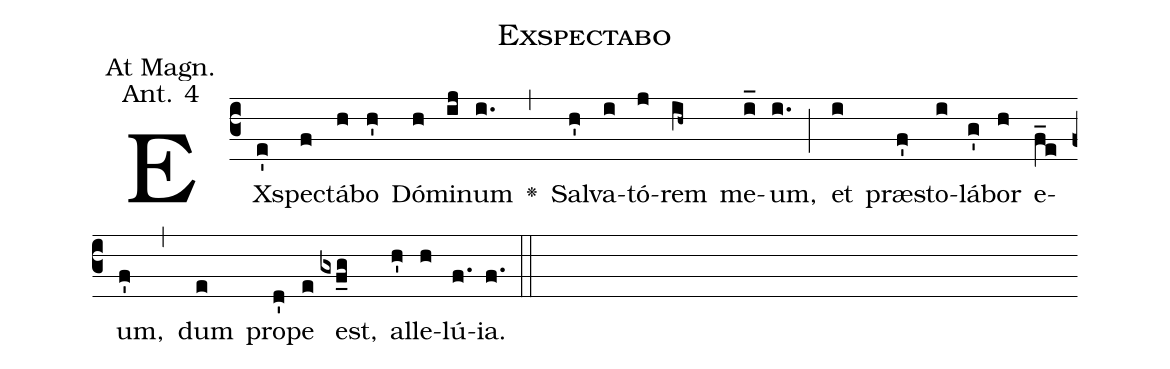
name: Exspectabo;
office-part: Magnificat Antiphon;
mode: 4;
annotation: At Magn.;
annotation: Ant. 4;
%%
% The syntax in this part is called gabc. Please refer to http://home.gna.org/gregorio/gabc/#basis

(c3)EX(e')spe(f)ctá(h)bo(h') Dó(h)mi(ij)num(i.) <v>\greheightstar</v>(,)
Sal(h')va(i)tó(j)rem(ih~) me(i_)um,(i.) (;)
et(i) præ(f')sto(i)lá(g')bor(h) e(f_e)um,(f') (,)
dum(e) pro(d')pe(e) est,(gxf_g) al(h')le(h)lú(f.)ia.(f.) (::)
